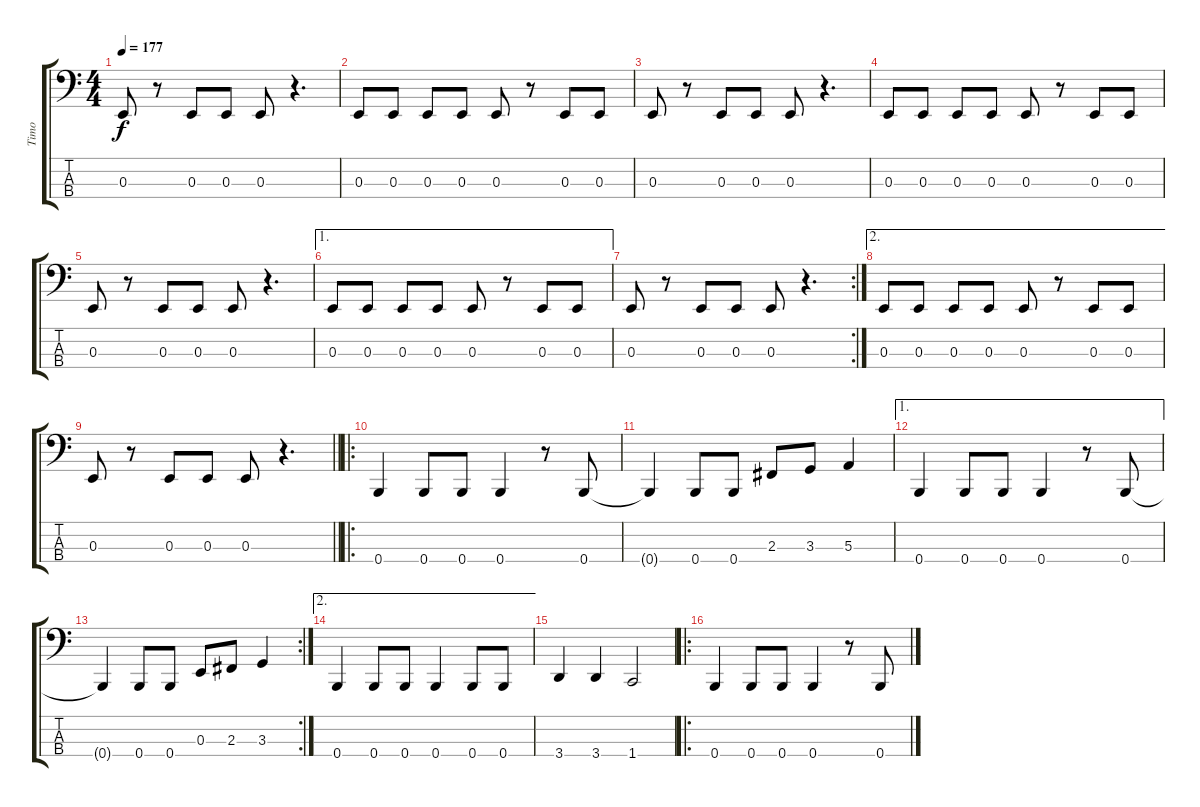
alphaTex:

\track ("Timo" "Timo") {instrument electricbassfinger}
\staff {score tabs}
\tuning (D2 A1 E1 B0) {hide}
\ts (4 4)
\tempo 177
\clef f4
\ks c
0.3.8{dy f} r.8 0.3.8 0.3.8 0.3.8 r.4{d} |
0.3.8 0.3.8 0.3.8 0.3.8 0.3.8 r.8 0.3.8 0.3.8 |
0.3.8 r.8 0.3.8 0.3.8 0.3.8 r.4{d} |
0.3.8 0.3.8 0.3.8 0.3.8 0.3.8 r.8 0.3.8 0.3.8 |
0.3.8 r.8 0.3.8 0.3.8 0.3.8 r.4{d} |
\ae 1
0.3.8 0.3.8 0.3.8 0.3.8 0.3.8 r.8 0.3.8 0.3.8 |
\rc 2
0.3.8 r.8 0.3.8 0.3.8 0.3.8 r.4{d} |
\ae 2
0.3.8 0.3.8 0.3.8 0.3.8 0.3.8 r.8 0.3.8 0.3.8 |
\barLineRight lightlight
0.3.8 r.8 0.3.8 0.3.8 0.3.8 r.4{d} |
\ro
0.4.4 0.4.8 0.4.8 0.4.4 r.8 0.4.8 |
0.4{t}.4 0.4.8 0.4.8 2.3.8 3.3.8 5.3.4 |
\ae 1
0.4.4 0.4.8 0.4.8 0.4.4 r.8 0.4.8 |
\rc 2
0.4{t}.4 0.4.8 0.4.8 0.3.8 2.3.8 3.3.4 |
\ae 2
0.4.4 0.4.8 0.4.8 0.4.4 0.4.8 0.4.8 |
3.4.4 3.4.4 1.4.2 |
\ro
0.4.4 0.4.8 0.4.8 0.4.4 r.8 0.4.8
